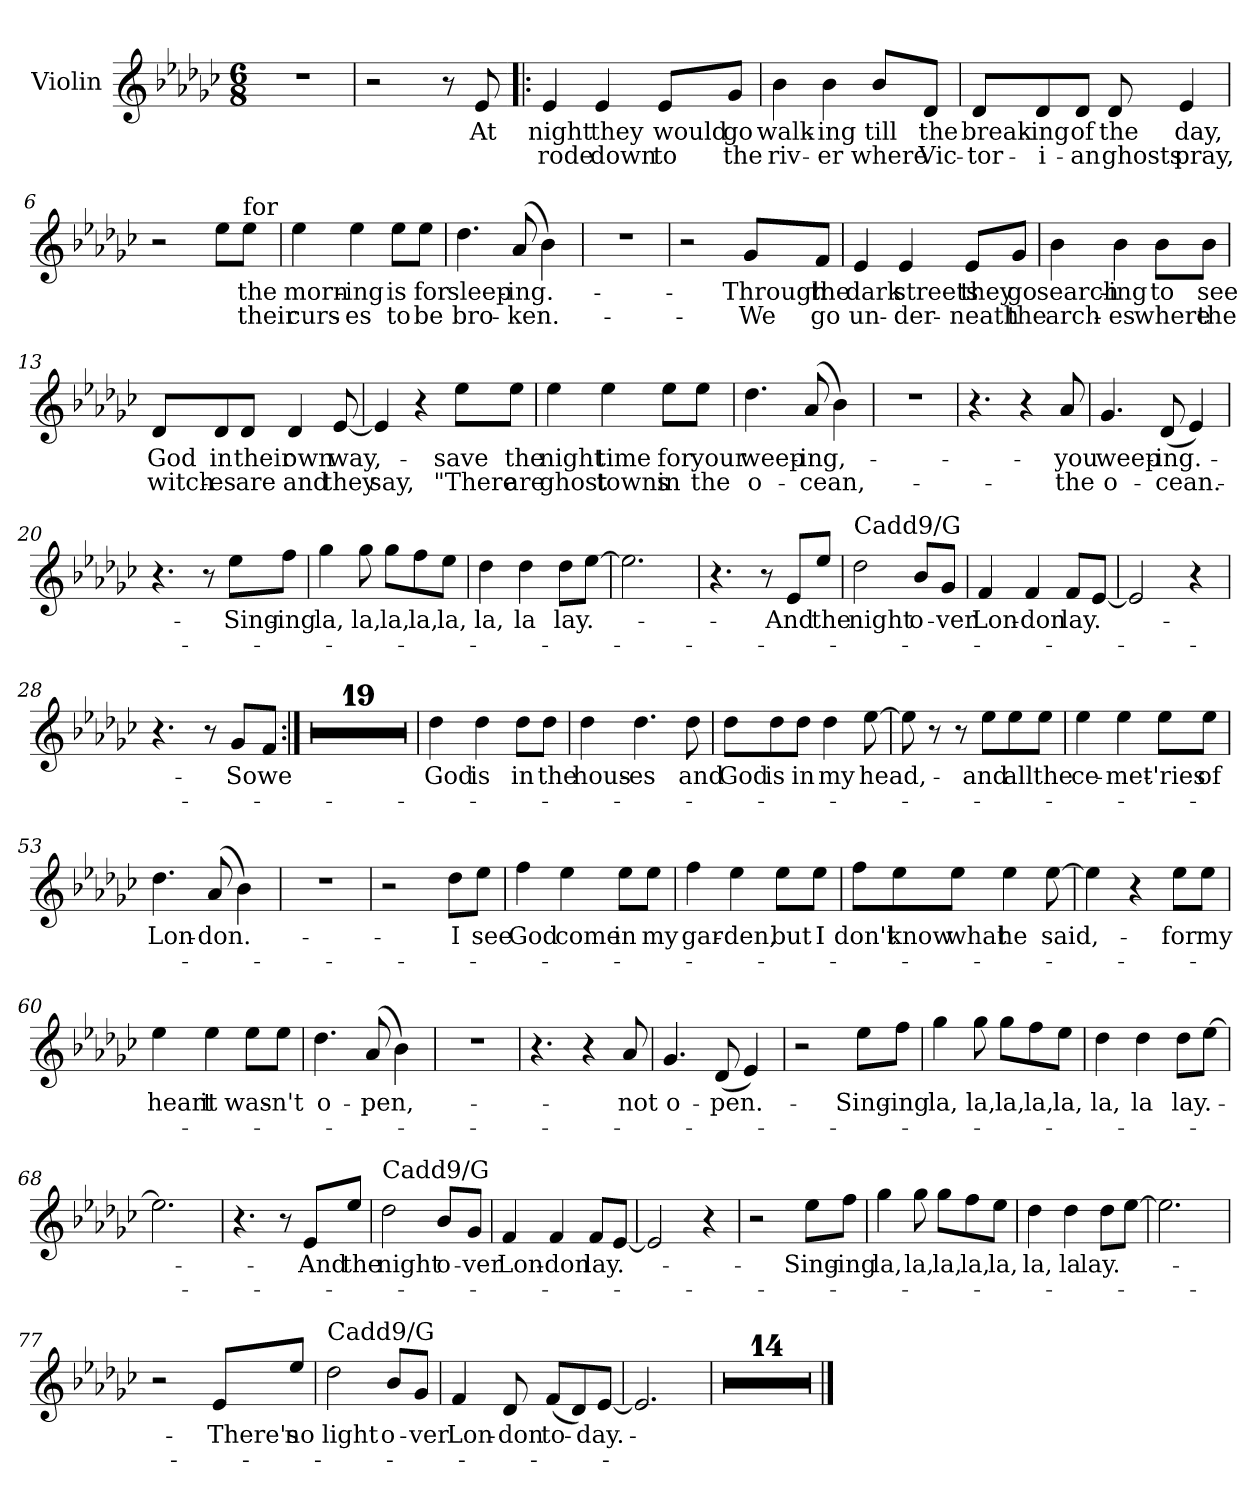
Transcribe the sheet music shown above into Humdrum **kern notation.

**kern	**text	**text
*part1	*part1	*part1
*staff1	*staff1	*staff1
*I"Violin	*	*
*I'Vln	*	*
*clefG2	*	*
*k[b-e-a-d-g-c-]	*	*
*G-:	*	*
*M6/8	*	*
=1	=1	=1
2.r	.	.
=2	=2	=2
2r	.	.
8r	.	.
8e-/	At	.
=3!|:	=3!|:	=3!|:
4e-/	night	rode
4e-/	they	down
8e-/L	would	to
8g-/J	go	the
=4	=4	=4
4b-\	walk-	riv-
4b-\	-ing	-er
8b-/L	till	where
8d-/J	the	Vic-
!!LO:LB:g=z
=5	=5	=5
8d-/L	break-	-tor-
8d-/	-ing	-i-
8d-/J	of	-an
8d-/	the	ghosts
4e-/	day,	pray,
=6	=6	=6
2r	.	.
8ee-\L	.	.
!LO:TX:a:t=for	!	!
8ee-\J	the	their
=7	=7	=7
4ee-\	morn-	curs-
4ee-\	-ing	-es
8ee-\L	is	to
8ee-\J	for	be
=8	=8	=8
4.dd-\	sleep-	bro-
(8a-/	-ing.-	-ken.-
4b-\)	.	.
=9	=9	=9
2.r	.	.
=10	=10	=10
2r	.	.
8g-/L	-Through	-We
8f/J	the	go
!!LO:LB:g=z
=11	=11	=11
4e-/	dark	un-
4e-/	streets	-der-
8e-/L	they	-neath
8g-/J	go	the
=12	=12	=12
4b-\	search-	arch-
4b-\	-ing	-es
8b-\L	to	where
8b-\J	see	the
=13	=13	=13
8d-/L	God	witch-
8d-/	in	-es
8d-/J	their	are
4d-/	own	and
[8e-/	way,-	they
=14	=14	=14
4e-/]	.	say,
4r	.	.
8ee-\L	-save	"There
8ee-\J	the	are
!!LO:LB:g=z
=15	=15	=15
4ee-\	night	ghost
4ee-\	time	towns
8ee-\L	for	in
8ee-\J	your	the
=16	=16	=16
4.dd-\	weep-	o-
(8a-/	-ing,-	-cean,-
4b-\)	.	.
=17	=17	=17
2.r	.	.
=18	=18	=18
4.r	.	.
4r	.	.
8a-/	-you	-the
=19	=19	=19
4.g-/	weep-	o-
(8d-/	-ing.-	-cean.-
4e-/)	.	.
=20	=20	=20
4.r	.	.
8r	.	.
8ee-\L	-Sing-	.
8ff\J	-ing	.
=21	=21	=21
4gg-\	la,	.
8gg-\	la,	.
8gg-\L	la,	.
8ff\	la,	.
8ee-\J	la,	.
!!LO:LB:g=z
=22	=22	=22
4dd-\	la,	.
4dd-\	la	.
8dd-\L	lay.-	.
[8ee-\J	.	.
=23	=23	=23
2.ee-\]	.	.
=24	=24	=24
4.r	.	.
8r	.	.
8e-/L	-And	.
8ee-/J	the	.
=25	=25	=25
!LO:TX:a:t=Cadd9/G	!	!
2dd-\	night	.
8b-/L	o-	.
8g-/J	-ver	.
=26	=26	=26
4f/	Lon-	.
4f/	-don	.
8f/L	lay.-	.
[8e-/J	.	.
=27	=27	=27
2e-/]	.	.
4r	.	.
=28	=28	=28
4.r	.	.
8r	.	.
8g-/L	-So	.
8f/J	we	.
=29:|!	=29:|!	=29:|!
2.r	.	.
=30	=30	=30
2.r	.	.
=31	=31	=31
2.r	.	.
=32	=32	=32
2.r	.	.
!!LO:LB:g=z
=33	=33	=33
2.r	.	.
=34	=34	=34
2.r	.	.
=35	=35	=35
2.r	.	.
=36	=36	=36
2.r	.	.
=37	=37	=37
2.r	.	.
=38	=38	=38
2.r	.	.
=39	=39	=39
2.r	.	.
=40	=40	=40
2.r	.	.
=41	=41	=41
2.r	.	.
=42	=42	=42
2.r	.	.
=43	=43	=43
2.r	.	.
=44	=44	=44
2.r	.	.
=45	=45	=45
2.r	.	.
=46	=46	=46
2.r	.	.
=47	=47	=47
2.r	.	.
=48	=48	=48
4dd-\	God	.
4dd-\	is	.
8dd-\L	in	.
8dd-\J	the	.
=49	=49	=49
4dd-\	hous-	.
4.dd-\	-es	.
8dd-\	and	.
!!LO:LB:g=z
=50	=50	=50
8dd-\L	God	.
8dd-\	is	.
8dd-\J	in	.
4dd-\	my	.
[8ee-\	head,-	.
=51	=51	=51
8ee-\]	.	.
8r	.	.
8r	.	.
8ee-\L	-and	.
8ee-\	all	.
8ee-\J	the	.
=52	=52	=52
4ee-\	ce-	.
4ee-\	-met-	.
8ee-\L	-'ries	.
8ee-\J	of	.
=53	=53	=53
4.dd-\	Lon-	.
(8a-/	-don.-	.
4b-\)	.	.
=54	=54	=54
2.r	.	.
=55	=55	=55
2r	.	.
8dd-\L	-I	.
8ee-\J	see	.
!!LO:LB:g=z
=56	=56	=56
4ff\	God	.
4ee-\	come	.
8ee-\L	in	.
8ee-\J	my	.
=57	=57	=57
4ff\	gar-	.
4ee-\	-den,	.
8ee-\L	but	.
8ee-\J	I	.
=58	=58	=58
8ff\L	don't	.
8ee-\	know	.
8ee-\J	what	.
4ee-\	he	.
[8ee-\	said,-	.
=59	=59	=59
4ee-\]	.	.
4r	.	.
8ee-\L	-for	.
8ee-\J	my	.
=60	=60	=60
4ee-\	heart	.
4ee-\	it	.
8ee-\L	was-	.
8ee-\J	-n't	.
!!LO:LB:g=z
=61	=61	=61
4.dd-\	o-	.
(8a-/	-pen,-	.
4b-\)	.	.
=62	=62	=62
2.r	.	.
=63	=63	=63
4.r	.	.
4r	.	.
8a-/	-not	.
=64	=64	=64
4.g-/	o-	.
(8d-/	-pen.-	.
4e-/)	.	.
=65	=65	=65
2r	.	.
8ee-\L	-Sing-	.
8ff\J	-ing	.
=66	=66	=66
4gg-\	la,	.
8gg-\	la,	.
8gg-\L	la,	.
8ff\	la,	.
8ee-\J	la,	.
=67	=67	=67
4dd-\	la,	.
4dd-\	la	.
8dd-\L	lay.-	.
[8ee-\J	.	.
=68	=68	=68
2.ee-\]	.	.
=69	=69	=69
4.r	.	.
8r	.	.
8e-/L	-And	.
8ee-/J	the	.
!!LO:LB:g=z
=70	=70	=70
!LO:TX:a:t=Cadd9/G	!	!
2dd-\	night	.
8b-/L	o-	.
8g-/J	-ver	.
=71	=71	=71
4f/	Lon-	.
4f/	-don	.
8f/L	lay.-	.
[8e-/J	.	.
=72	=72	=72
2e-/]	.	.
4r	.	.
=73	=73	=73
2r	.	.
8ee-\L	-Sing-	.
8ff\J	-ing	.
=74	=74	=74
4gg-\	la,	.
8gg-\	la,	.
8gg-\L	la,	.
8ff\	la,	.
8ee-\J	la,	.
=75	=75	=75
4dd-\	la,	.
4dd-\	la	.
8dd-\L	lay.-	.
[8ee-\J	.	.
=76	=76	=76
2.ee-\]	.	.
=77	=77	=77
2r	.	.
8e-/L	There's	.
8ee-/J	no	.
!!LO:PB:g=z
=78	=78	=78
!LO:TX:a:t=Cadd9/G	!	!
2dd-\	light	.
8b-/L	o-	.
8g-/J	-ver	.
=79	=79	=79
4f/	Lon-	.
8d-/	-don	.
(8f/L	to-	.
8d-/)	.	.
[8e-/J	-day.-	.
=80	=80	=80
2.e-/]	.	.
=81	=81	=81
2.r	.	.
=82	=82	=82
2.r	.	.
=83	=83	=83
2.r	.	.
=84	=84	=84
2.r	.	.
=85	=85	=85
2.r	.	.
=86	=86	=86
2.r	.	.
=87	=87	=87
2.r	.	.
=88	=88	=88
2.r	.	.
=89	=89	=89
2.r	.	.
=90	=90	=90
2.r	.	.
=91	=91	=91
2.r	.	.
=92	=92	=92
2.r	.	.
=93	=93	=93
2.r	.	.
=94	=94	=94
2.r	.	.
==	==	==
*-	*-	*-
